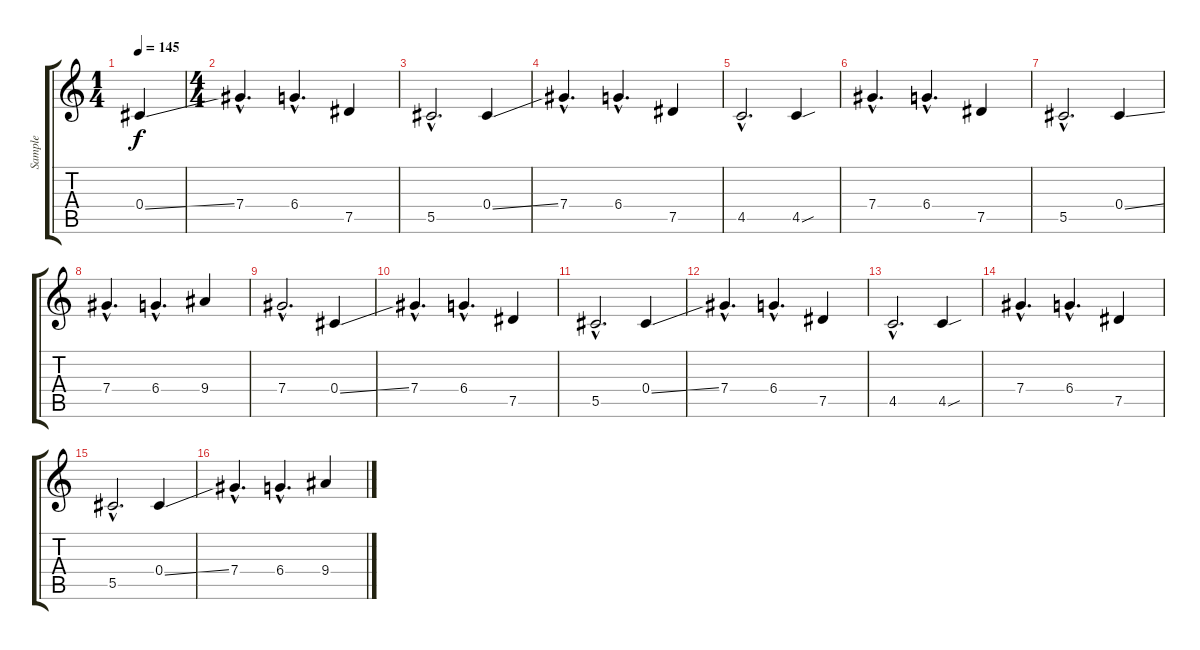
\track ("Sample" "Sample") {instrument contrabass}
\staff {score tabs}
\tuning (Eb4 Bb3 Gb3 Db3 Ab2 Db2) {hide}
\ts (1 4)
\tempo 145
\clef g2
\ks c
0.4{ss}.4{dy f instrument contrabass} |
\ts (4 4)
7.4{hac}.4{d} 6.4{hac}.4{d} 7.5.4 |
5.5{hac}.2{d} 0.4{ss}.4 |
7.4{hac}.4{d} 6.4{hac}.4{d} 7.5.4 |
4.5{hac}.2{d} 4.5{sou}.4 |
7.4{hac}.4{d} 6.4{hac}.4{d} 7.5.4 |
5.5{hac}.2{d} 0.4{ss}.4 |
7.4{hac}.4{d} 6.4{hac}.4{d} 9.4.4 |
7.4{hac}.2{d} 0.4{ss}.4 |
\section ("" "")
7.4{hac}.4{d} 6.4{hac}.4{d} 7.5.4 |
5.5{hac}.2{d} 0.4{ss}.4 |
7.4{hac}.4{d} 6.4{hac}.4{d} 7.5.4 |
4.5{hac}.2{d} 4.5{sou}.4 |
7.4{hac}.4{d} 6.4{hac}.4{d} 7.5.4 |
5.5{hac}.2{d} 0.4{ss}.4 |
7.4{hac}.4{d} 6.4{hac}.4{d} 9.4.4
